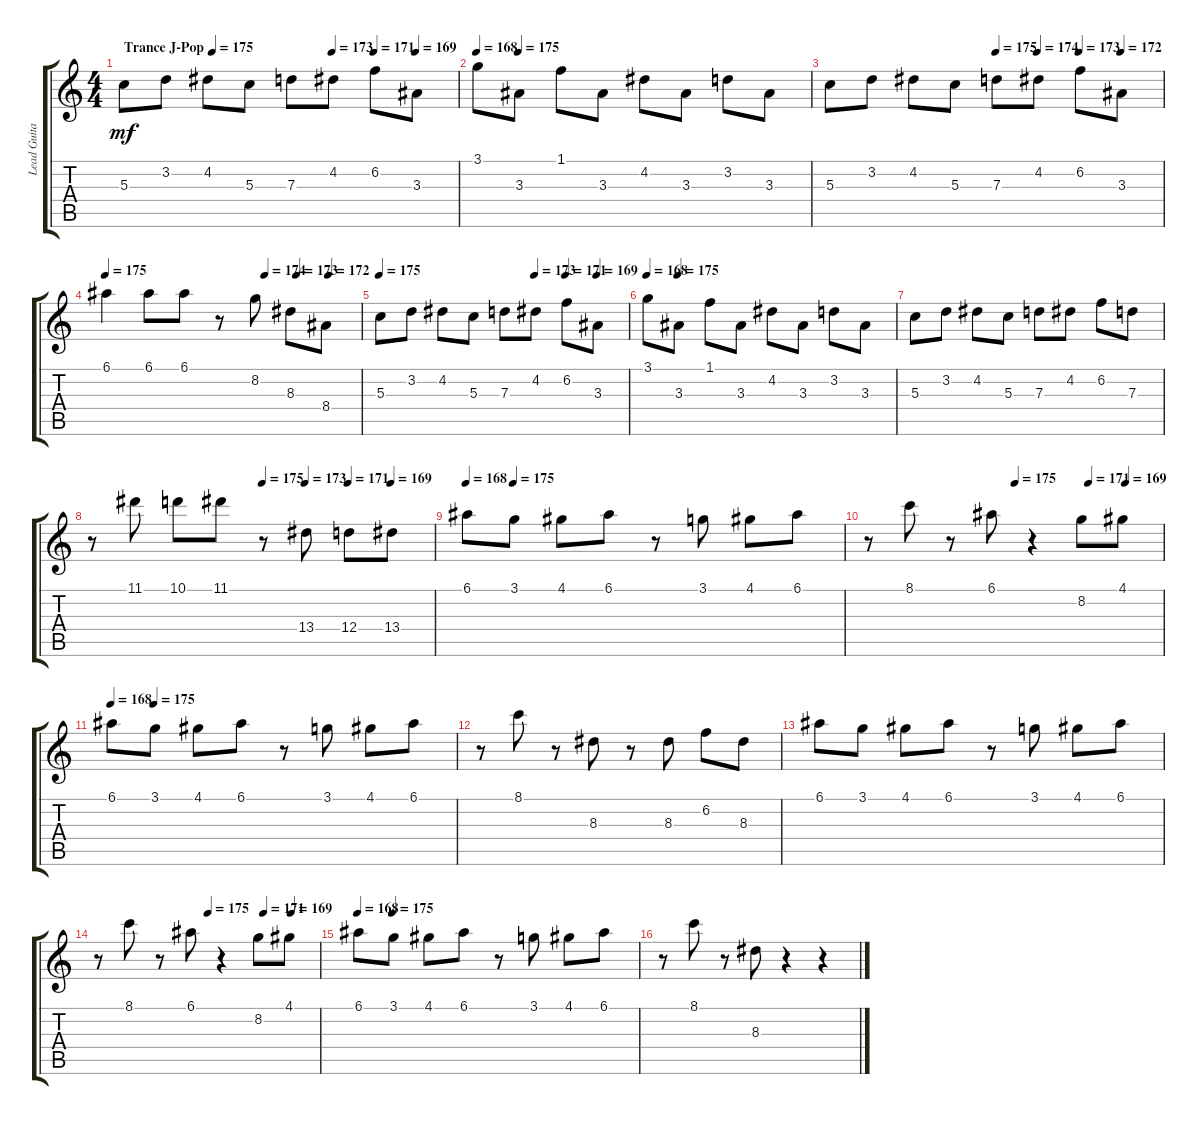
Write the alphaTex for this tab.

\track ("Lead Guitar" "Lead Guita") {instrument overdrivenguitar}
\staff {score tabs}
\tuning (E4 B3 G3 D3 A2 E2) {hide}
\ts (4 4)
\tempo (175 "Trance J-Pop")
\tempo (173 0.625)
\tempo (171 0.75)
\tempo (169 0.875)
\tempo (175 "Trance J-Pop")
\clef g2
\ks c
5.3.8{dy mf instrument overdrivenguitar} 3.2.8 4.2.8 5.3.8 7.3.8 4.2.8 6.2.8 3.3.8 |
\tempo 168
\tempo (175 0.125)
3.1.8 3.3.8 1.1.8 3.3.8 4.2.8 3.3.8 3.2.8 3.3.8 |
\tempo (175 0.5)
\tempo (174 0.625)
\tempo (173 0.75)
\tempo (172 0.875)
5.3.8 3.2.8 4.2.8 5.3.8 7.3.8 4.2.8 6.2.8 3.3.8 |
\tempo 175
\tempo (174 0.625)
\tempo (173 0.75)
\tempo (172 0.875)
6.1.4 6.1.8 6.1.8 r.8 8.2.8 8.3.8 8.4.8 |
\tempo 175
\tempo (173 0.625)
\tempo (171 0.75)
\tempo (169 0.875)
5.3.8 3.2.8 4.2.8 5.3.8 7.3.8 4.2.8 6.2.8 3.3.8 |
\tempo 168
\tempo (175 0.125)
3.1.8 3.3.8 1.1.8 3.3.8 4.2.8 3.3.8 3.2.8 3.3.8 |
5.3.8 3.2.8 4.2.8 5.3.8 7.3.8 4.2.8 6.2.8 7.3.8 |
\tempo (175 0.5)
\tempo (173 0.625)
\tempo (171 0.75)
\tempo (169 0.875)
r.8 11.1.8 10.1.8 11.1.8 r.8 13.4.8 12.4.8 13.4.8 |
\tempo 168
\tempo (175 0.125)
6.1.8 3.1.8 4.1.8 6.1.8 r.8 3.1.8 4.1.8 6.1.8 |
\tempo (175 0.5)
\tempo (171 0.75)
\tempo (169 0.875)
r.8 8.1.8 r.8 6.1.8 r.4 8.2.8 4.1.8 |
\tempo 168
\tempo (175 0.125)
6.1.8 3.1.8 4.1.8 6.1.8 r.8 3.1.8 4.1.8 6.1.8 |
r.8 8.1.8 r.8 8.3.8 r.8 8.3.8 6.2.8 8.3.8 |
6.1.8 3.1.8 4.1.8 6.1.8 r.8 3.1.8 4.1.8 6.1.8 |
\tempo (175 0.5)
\tempo (171 0.75)
\tempo (169 0.875)
r.8 8.1.8 r.8 6.1.8 r.4 8.2.8 4.1.8 |
\tempo 168
\tempo (175 0.125)
6.1.8 3.1.8 4.1.8 6.1.8 r.8 3.1.8 4.1.8 6.1.8 |
r.8 8.1.8 r.8 8.3.8 r.4 r.4
